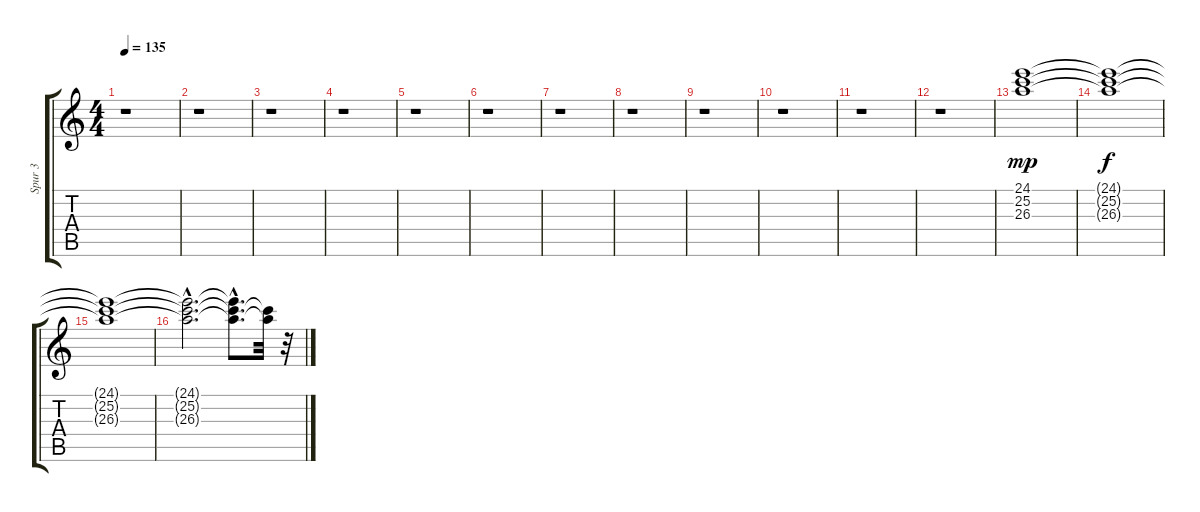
\track ("Spur 3" "Spur 3") {instrument stringensemble2}
\staff {score tabs}
\tuning (E4 B3 G3 D3 A2 E2) {hide}
\ts (4 4)
\tempo 135
\clef g2
\ks c
r.1{dy f} |
r.1 |
r.1 |
r.1 |
r.1 |
r.1 |
r.1 |
r.1 |
r.1 |
r.1 |
r.1 |
r.1 |
(24.1 25.2 26.3).1{dy mp} |
(24.1{t} 25.2{t} 26.3{t}).1{dy f} |
(24.1{t} 25.2{t} 26.3{t}).1 |
(24.1{hac t} 25.2{hac t} 26.3{hac t}).2{d} (24.1{hac t} 25.2{hac t} 26.3{hac t}).8{d} (25.2{t} 26.3{t}).32 r.32
